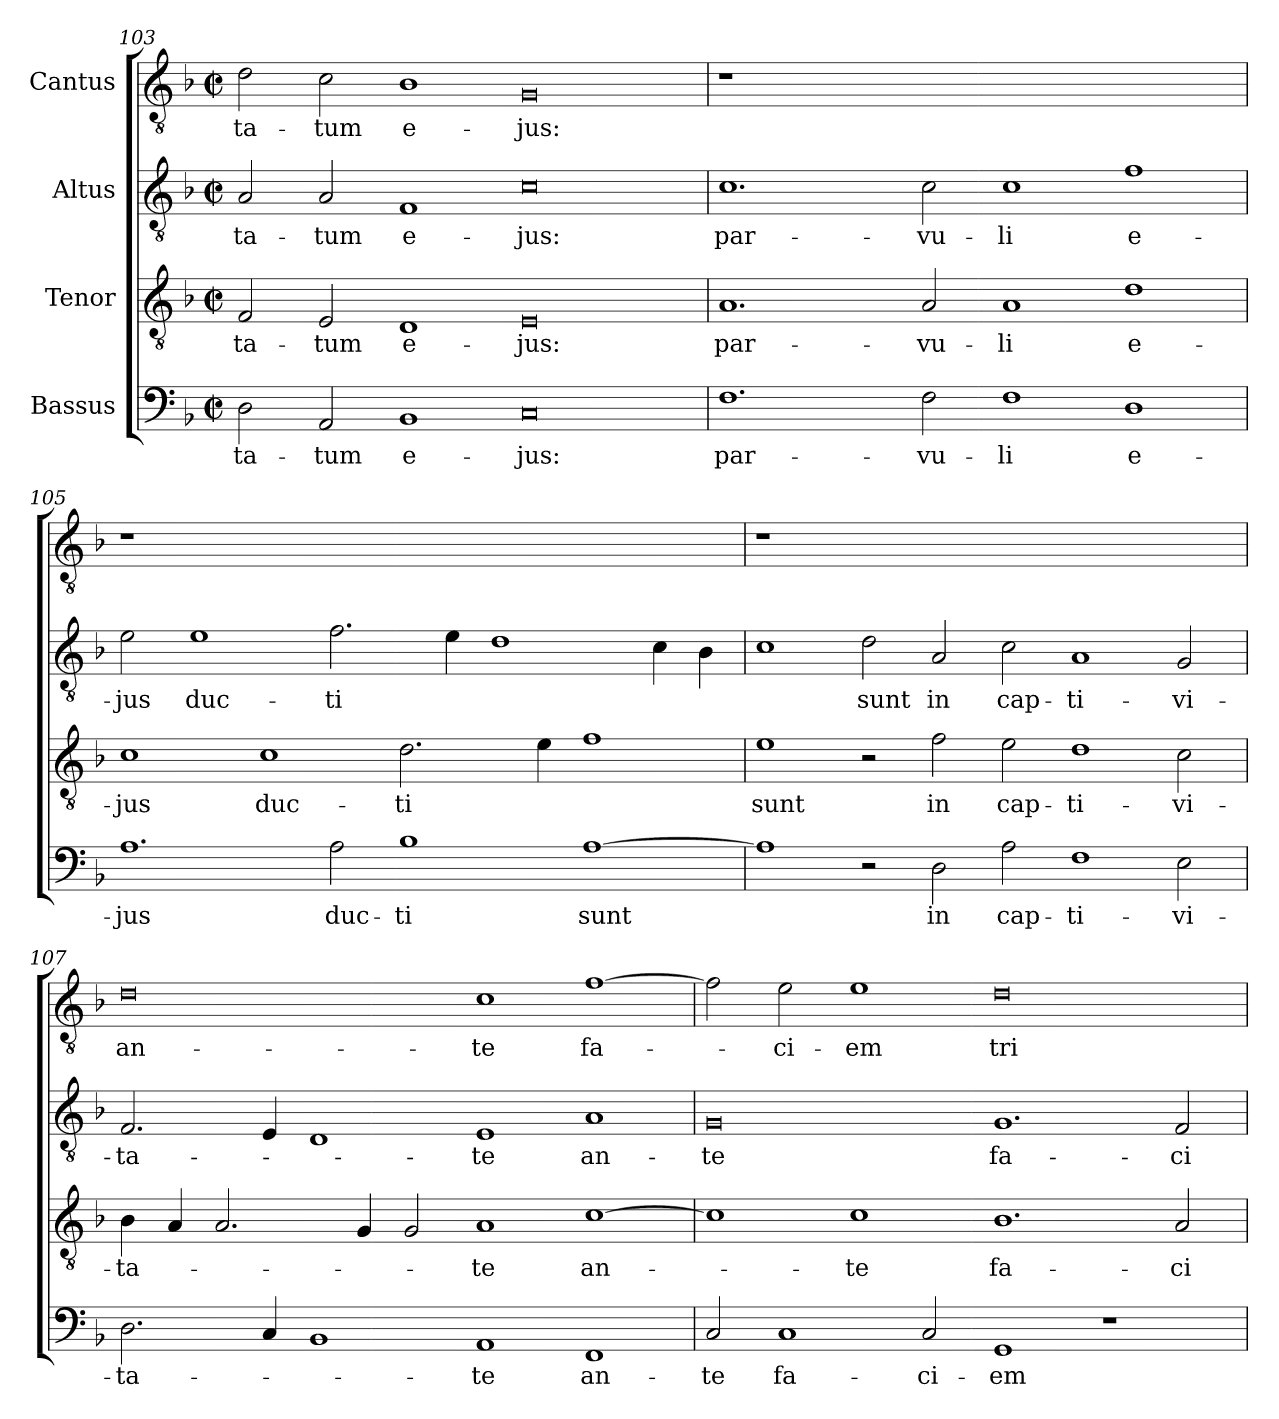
**kern	**text	**kern	**text	**kern	**text	**kern	**text
*part4	*part4	*part3	*part3	*part2	*part2	*part1	*part1
*staff4	*staff4	*staff3	*staff3	*staff2	*staff2	*staff1	*staff1
*I"Bassus	*	*I"Tenor	*	*I"Altus	*	*I"Cantus	*
*clefF4	*	*clefGv2	*	*clefGv2	*	*clefGv2	*
*k[b-]	*	*k[b-]	*	*k[b-]	*	*k[b-]	*
*F:	*	*F:	*	*F:	*	*F:	*
*M2/2	*	*M2/2	*	*M2/2	*	*M2/2	*
*met(c|)	*	*met(c|)	*	*met(c|)	*	*met(c|)	*
=103	=103	=103	=103	=103	=103	=103	=103
!	!LO:LY:b	!	!LO:LY:b	!	!LO:LY:b	!	!LO:LY:b
2D\	-ta-	2F/	-ta-	2A/	-ta-	2d\	-ta-
!	!LO:LY:b	!	!LO:LY:b	!	!LO:LY:b	!	!LO:LY:b
2AA/	-tum	2E/	-tum	2A/	-tum	2c\	-tum
!	!LO:LY:b	!	!LO:LY:b	!	!LO:LY:b	!	!LO:LY:b
1BB-	e-	1D	e-	1F	e-	1B-	e-
!	!LO:LY:b	!	!LO:LY:b	!	!LO:LY:b	!	!LO:LY:b
0C	-jus:	0E	-jus:	0c	-jus:	0G	-jus:
=104	=104	=104	=104	=104	=104	=104	=104
!	!LO:LY:b	!	!LO:LY:b	!	!LO:LY:b	!	!
1.F	par-	1.A	par-	1.c	par-	1r	.
.	.	.	.	.	.	0.ryy	.
!	!LO:LY:b	!	!LO:LY:b	!	!LO:LY:b	!	!
2F\	-vu-	2A/	-vu-	2c\	-vu-	.	.
!	!LO:LY:b	!	!LO:LY:b	!	!LO:LY:b	!	!
1F	-li	1A	-li	1c	-li	.	.
!	!LO:LY:b	!	!LO:LY:b	!	!LO:LY:b	!	!
1D	e-	1d	e-	1f	e-	.	.
!!LO:LB:g=z
=105	=105	=105	=105	=105	=105	=105	=105
!	!LO:LY:b	!	!LO:LY:b	!	!LO:LY:b	!	!
1.A	-jus	1c	-jus	2e\	-jus	1r	.
!	!	!	!	!	!LO:LY:b	!	!
.	.	.	.	1e	duc-	.	.
!	!	!	!LO:LY:b	!	!	!	!
.	.	1c	duc-	.	.	0.ryy	.
!	!LO:LY:b	!	!	!	!LO:LY:b	!	!
2A\	duc-	.	.	2.f\	-ti	.	.
!	!LO:LY:b	!	!LO:LY:b	!	!	!	!
1B-	-ti	2.d\	-ti	.	.	.	.
.	.	.	.	4e\	.	.	.
.	.	.	.	1d	.	.	.
.	.	4e\	.	.	.	.	.
!	!LO:LY:b	!	!	!	!	!	!
[1A	sunt	1f	.	.	.	.	.
.	.	.	.	4c\	.	.	.
.	.	.	.	4B-\	.	.	.
=106	=106	=106	=106	=106	=106	=106	=106
!	!	!	!LO:LY:b	!	!	!	!
1A]	.	1e	sunt	1c	.	1r	.
!	!	!	!	!	!LO:LY:b	!	!
2r	.	2r	.	2d\	sunt	0.ryy	.
!	!LO:LY:b	!	!LO:LY:b	!	!LO:LY:b	!	!
2D\	in	2f\	in	2A/	in	.	.
!	!LO:LY:b	!	!LO:LY:b	!	!LO:LY:b	!	!
2A\	cap-	2e\	cap-	2c\	cap-	.	.
!	!LO:LY:b	!	!LO:LY:b	!	!LO:LY:b	!	!
1F	-ti-	1d	-ti-	1A	-ti-	.	.
!	!LO:LY:b	!	!LO:LY:b	!	!LO:LY:b	!	!
2E\	-vi-	2c\	-vi-	2G/	-vi-	.	.
=107	=107	=107	=107	=107	=107	=107	=107
!	!LO:LY:b	!	!LO:LY:b	!	!LO:LY:b	!	!LO:LY:b
2.D\	-ta-	4B-\	-ta-	2.F/	-ta-	0d	an-
.	.	4A/	.	.	.	.	.
.	.	2.A/	.	.	.	.	.
4C/	.	.	.	4E/	.	.	.
1BB-	.	.	.	1D	.	.	.
.	.	4G/	.	.	.	.	.
.	.	2G/	.	.	.	.	.
!	!LO:LY:b	!	!LO:LY:b	!	!LO:LY:b	!	!LO:LY:b
1AA	-te	1A	-te	1E	-te	1c	-te
!	!LO:LY:b	!	!LO:LY:b	!	!LO:LY:b	!	!LO:LY:b
1FF	an-	[1c	an-	1A	an-	[1f	fa-
=108	=108	=108	=108	=108	=108	=108	=108
!	!LO:LY:b	!	!	!	!LO:LY:b	!	!
2C/	-te	1c]	.	0G	-te	2f\]	.
!	!LO:LY:b	!	!	!	!	!	!LO:LY:b
1C	fa-	.	.	.	.	2e\	-ci-
!	!	!	!LO:LY:b	!	!	!	!LO:LY:b
.	.	1c	-te	.	.	1e	-em
!	!LO:LY:b	!	!	!	!	!	!
2C/	-ci-	.	.	.	.	.	.
!	!LO:LY:b	!	!LO:LY:b	!	!LO:LY:b	!	!LO:LY:b
1GG	-em	1.B-	fa-	1.G	fa-	0d	tri-
1r	.	.	.	.	.	.	.
!	!	!	!LO:LY:b	!	!LO:LY:b	!	!
.	.	2A/	-ci-	2F/	-ci-	.	.
=	=	=	=	=	=	=	=
*-	*-	*-	*-	*-	*-	*-	*-
